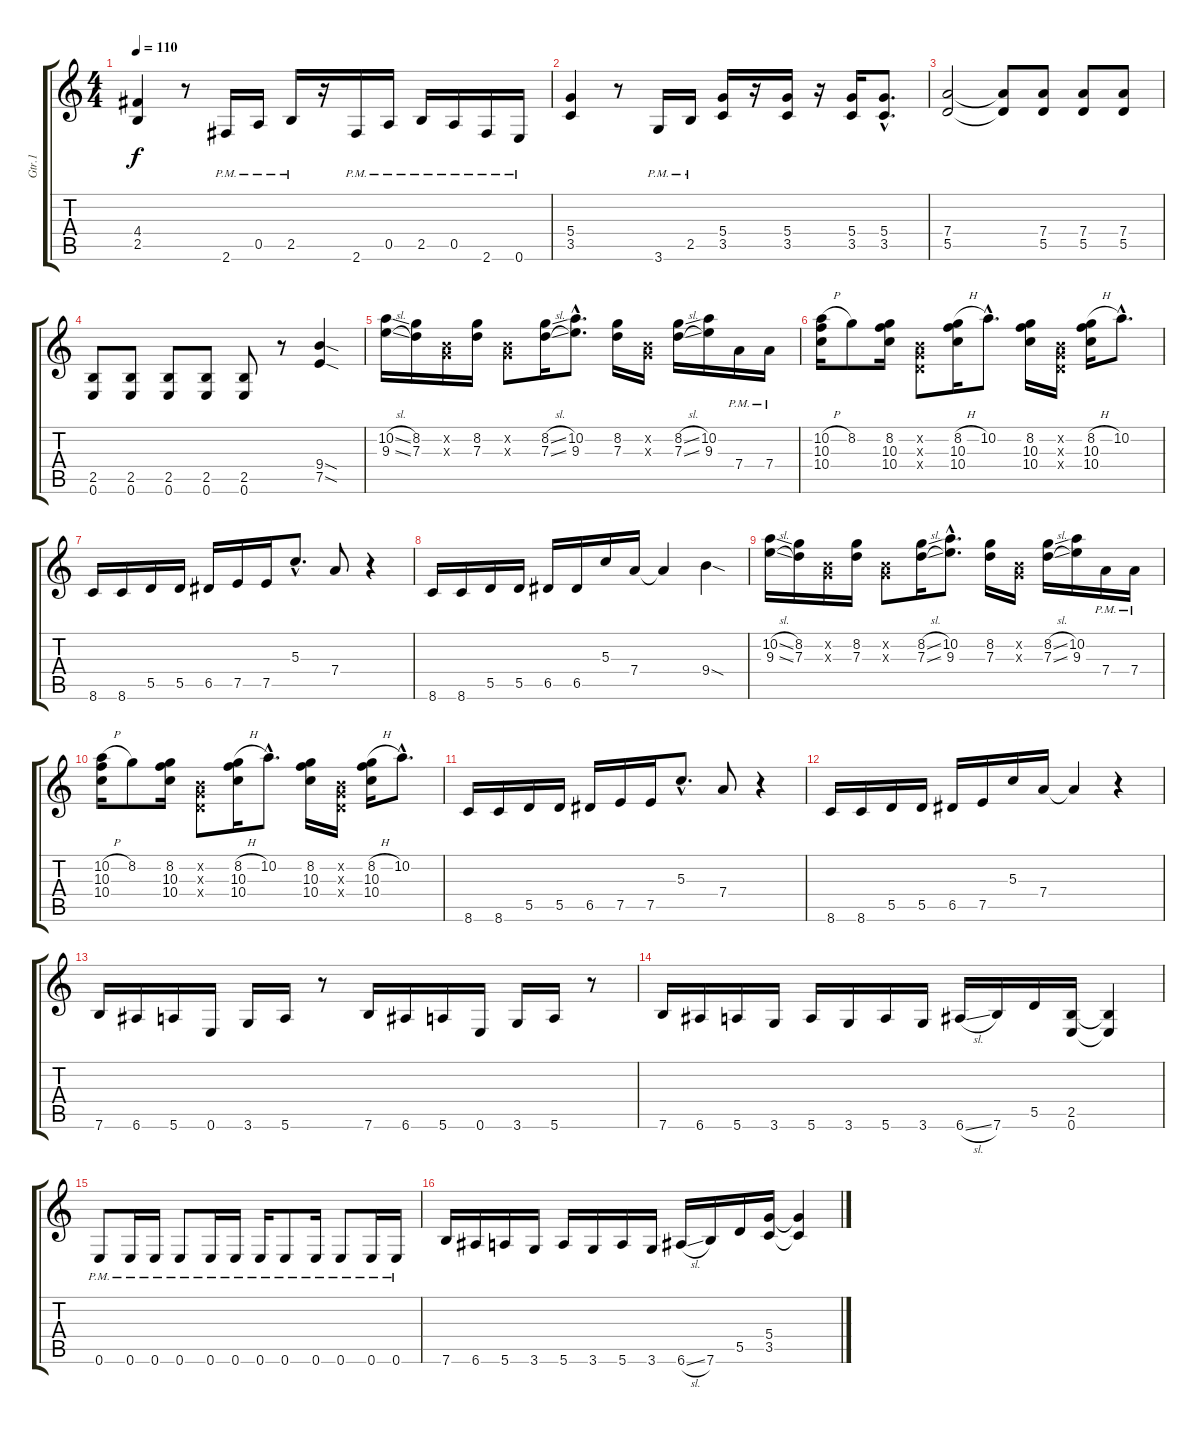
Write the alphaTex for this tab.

\track ("Gtr.1" "Gtr.1") {instrument distortionguitar}
\staff {score tabs}
\tuning (E4 B3 G3 D3 A2 E2) {hide}
\ts (4 4)
\tempo 110
\clef g2
\ks c
(4.4 2.5).4{dy f} r.8 2.6{pm}.16 0.5{pm}.16 2.5{pm}.16 r.16 2.6{pm}.16 0.5{pm}.16 2.5{pm}.16 0.5{pm}.16 2.6{pm}.16 0.6{pm}.16 |
(5.4 3.5).4 r.8 3.6{pm}.16 2.5{pm}.16 (5.4 3.5).16 r.16 (5.4 3.5).16 r.16 (5.4 3.5).16 (5.4{hac} 3.5{hac}).8{d} |
(7.4 5.5).2 (7.4{t} 5.5{t}).8 (7.4 5.5).8 (7.4 5.5).8 (7.4 5.5).8 |
(2.5 0.6).8 (2.5 0.6).8 (2.5 0.6).8 (2.5 0.6).8 (2.5 0.6).8 r.8 (9.4{sod} 7.5{sod}).4 |
(10.2{sl} 9.3{sl}).16 (8.2 7.3).16 (0.2{x} 0.3{x}).16 (8.2 7.3).16 (0.2{x} 0.3{x}).8 (8.2{sl} 7.3{sl}).16 (10.2{hac} 9.3{hac}).8{d} (8.2 7.3).16 (0.2{x} 0.3{x}).16 (8.2{sl} 7.3{sl}).16 (10.2 9.3).16 7.4{pm}.16 7.4{pm}.16 |
(10.2{h} 10.3 10.4).16 8.2.8 (8.2 10.3 10.4).16 (0.2{x} 0.3{x} 0.4{x}).8 (8.2{h} 10.3 10.4).16 10.2{hac}.8{d} (8.2 10.3 10.4).16 (0.2{x} 0.3{x} 0.4{x}).16 (8.2{h} 10.3 10.4).16 10.2{hac}.8{d} |
8.6.16 8.6.16 5.5.16 5.5.16 6.5.16 7.5.16 7.5.16 5.3{hac}.8{d} 7.4.8 r.4 |
8.6.16 8.6.16 5.5.16 5.5.16 6.5.16 6.5.16 5.3.16 7.4.16 7.4{t}.4 9.4{sod}.4 |
(10.2{sl} 9.3{sl}).16 (8.2 7.3).16 (0.2{x} 0.3{x}).16 (8.2 7.3).16 (0.2{x} 0.3{x}).8 (8.2{sl} 7.3{sl}).16 (10.2{hac} 9.3{hac}).8{d} (8.2 7.3).16 (0.2{x} 0.3{x}).16 (8.2{sl} 7.3{sl}).16 (10.2 9.3).16 7.4{pm}.16 7.4{pm}.16 |
(10.2{h} 10.3 10.4).16 8.2.8 (8.2 10.3 10.4).16 (0.2{x} 0.3{x} 0.4{x}).8 (8.2{h} 10.3 10.4).16 10.2{hac}.8{d} (8.2 10.3 10.4).16 (0.2{x} 0.3{x} 0.4{x}).16 (8.2{h} 10.3 10.4).16 10.2{hac}.8{d} |
8.6.16 8.6.16 5.5.16 5.5.16 6.5.16 7.5.16 7.5.16 5.3{hac}.8{d} 7.4.8 r.4 |
8.6.16 8.6.16 5.5.16 5.5.16 6.5.16 7.5.16 5.3.16 7.4.16 7.4{t}.4 r.4 |
7.6.16 6.6.16 5.6.16 0.6.16 3.6.16 5.6.16 r.8 7.6.16 6.6.16 5.6.16 0.6.16 3.6.16 5.6.16 r.8 |
7.6.16 6.6.16 5.6.16 3.6.16 5.6.16 3.6.16 5.6.16 3.6.16 6.6{sl}.16 7.6.16 5.5.16 (2.5 0.6).16 (2.5{t} 0.6{t}).4 |
0.6{pm}.8 0.6{pm}.16 0.6{pm}.16 0.6{pm}.8 0.6{pm}.16 0.6{pm}.16 0.6{pm}.16 0.6{pm}.8 0.6{pm}.16 0.6{pm}.8 0.6{pm}.16 0.6{pm}.16 |
7.6.16 6.6.16 5.6.16 3.6.16 5.6.16 3.6.16 5.6.16 3.6.16 6.6{sl}.16 7.6.16 5.5.16 (5.4 3.5).16 (5.4{t} 3.5{t}).4
